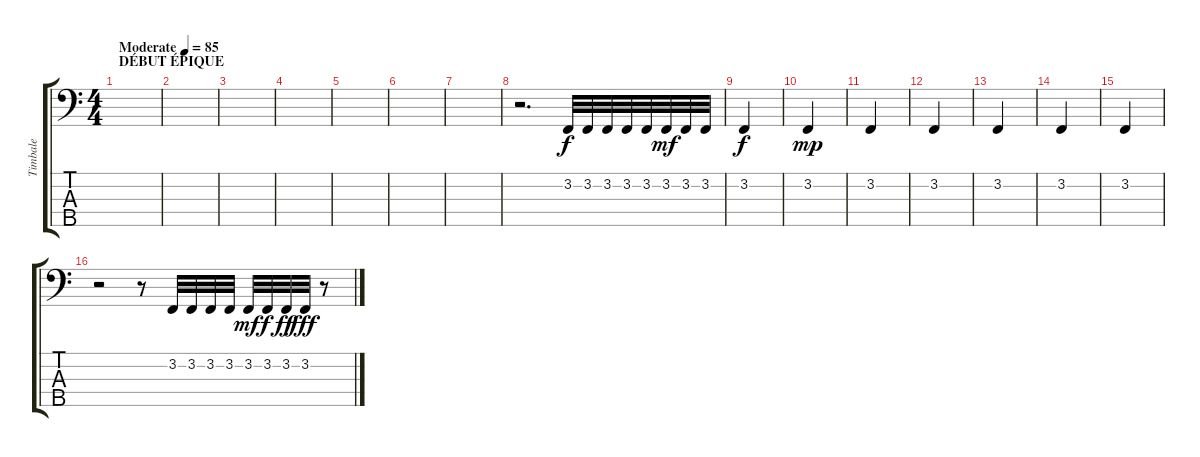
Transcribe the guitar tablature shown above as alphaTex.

\track ("Timbale" "Timbale") {instrument timpani}
\staff {score tabs}
\tuning (G2 D2 A1 E1 B0) {hide}
\ts (4 4)
\section ("" "DÉBUT ÉPIQUE")
\tempo (85 "Moderate")
\clef f4
\ks c
|
|
|
|
|
|
|
r.2{d} 3.2.32 3.2.32 3.2.32 3.2.32 3.2.32 3.2.32{dy mf} 3.2.32 3.2.32 |
3.2.4{dy f} |
3.2.4{dy mp} |
3.2.4 |
3.2.4 |
3.2.4 |
3.2.4 |
3.2.4 |
r.2 r.8 3.2.32 3.2.32 3.2.32 3.2.32 3.2.32{dy mf} 3.2.32{dy f} 3.2.32{dy ff} 3.2.32{dy fff} r.8
